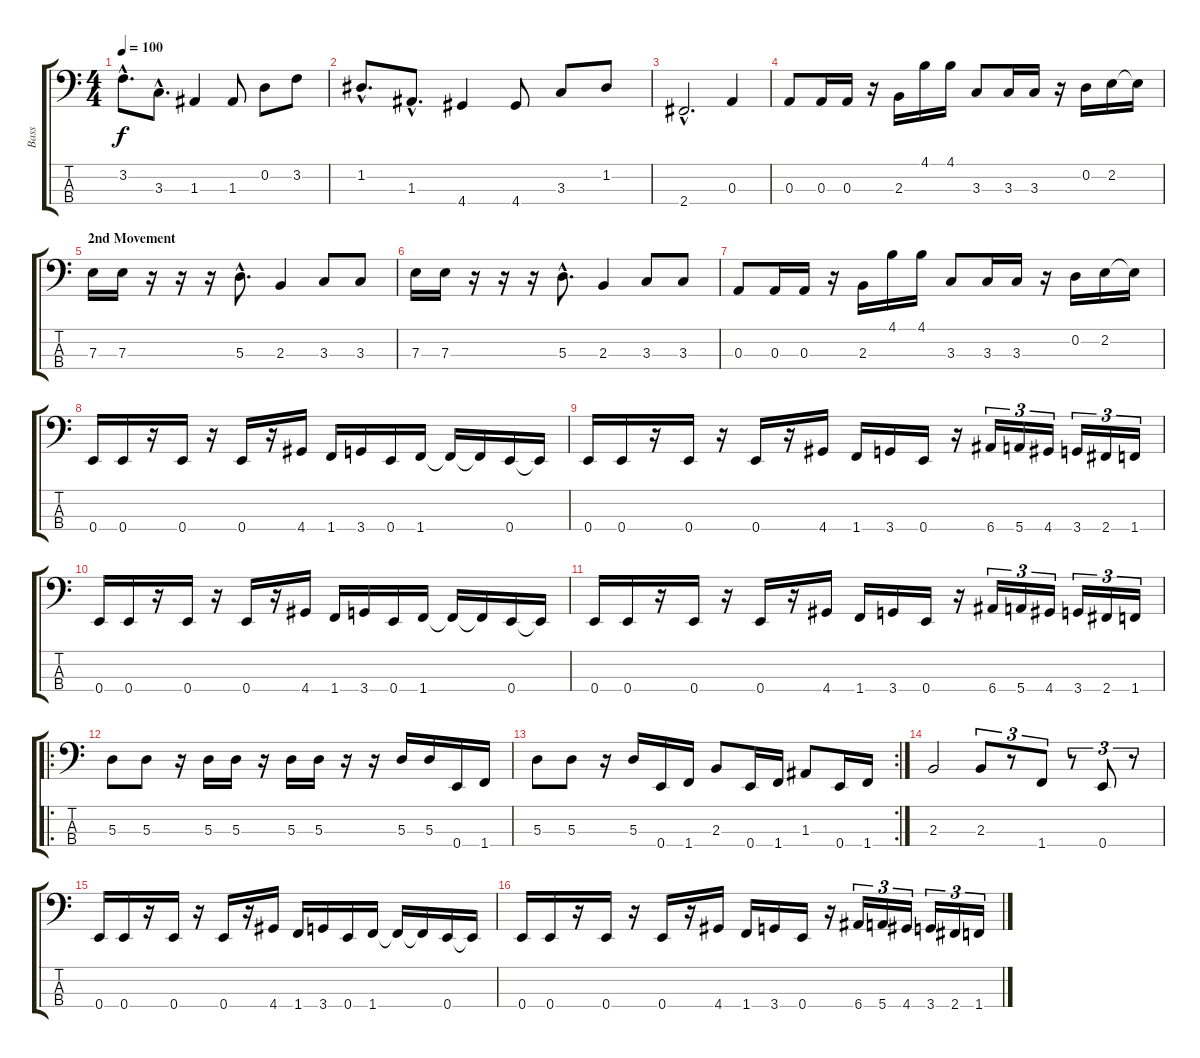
\track ("Bass" "Bass") {instrument electricbasspick}
\staff {score tabs}
\tuning (G2 D2 A1 E1) {hide}
\ts (4 4)
\tempo 100
\clef f4
\ks c
3.2{hac}.8{d dy f} 3.3{hac}.8{d} 1.3.4 1.3.8 0.2.8 3.2.8 |
1.2{hac}.8{d} 1.3{hac}.8{d} 4.4.4 4.4.8 3.3.8 1.2.8 |
2.4{hac}.2{d} 0.3.4 |
0.3.8 0.3.16 0.3.16 r.16 2.3.16 4.1.16 4.1.16 3.3.8 3.3.16 3.3.16 r.16 0.2.16 2.2.16 2.2{t}.16 |
\section ("" "2nd Movement")
7.3.16 7.3.16 r.16 r.16 r.16 5.3{hac}.8{d} 2.3.4 3.3.8 3.3.8 |
7.3.16 7.3.16 r.16 r.16 r.16 5.3{hac}.8{d} 2.3.4 3.3.8 3.3.8 |
0.3.8 0.3.16 0.3.16 r.16 2.3.16 4.1.16 4.1.16 3.3.8 3.3.16 3.3.16 r.16 0.2.16 2.2.16 2.2{t}.16 |
0.4.16 0.4.16 r.16 0.4.16 r.16 0.4.16 r.16 4.4.16 1.4.16 3.4.16 0.4.16 1.4.16 1.4{t}.16 1.4{t}.16 0.4.16 0.4{t}.16 |
0.4.16 0.4.16 r.16 0.4.16 r.16 0.4.16 r.16 4.4.16 1.4.16 3.4.16 0.4.16 r.16 6.4.16{tu (3 2)} 5.4.16{tu (3 2)} 4.4.16{tu (3 2)} 3.4.16{tu (3 2)} 2.4.16{tu (3 2)} 1.4.16{tu (3 2)} |
0.4.16 0.4.16 r.16 0.4.16 r.16 0.4.16 r.16 4.4.16 1.4.16 3.4.16 0.4.16 1.4.16 1.4{t}.16 1.4{t}.16 0.4.16 0.4{t}.16 |
0.4.16 0.4.16 r.16 0.4.16 r.16 0.4.16 r.16 4.4.16 1.4.16 3.4.16 0.4.16 r.16 6.4.16{tu (3 2)} 5.4.16{tu (3 2)} 4.4.16{tu (3 2)} 3.4.16{tu (3 2)} 2.4.16{tu (3 2)} 1.4.16{tu (3 2)} |
\ro
5.3.8 5.3.8 r.16 5.3.16 5.3.16 r.16 5.3.16 5.3.16 r.16 r.16 5.3.16 5.3.16 0.4.16 1.4.16 |
\rc 2
5.3.8 5.3.8 r.16 5.3.16 0.4.16 1.4.16 2.3.8 0.4.16 1.4.16 1.3.8 0.4.16 1.4.16 |
2.3.2 2.3.8{tu (3 2)} r.8{tu (3 2)} 1.4.8{tu (3 2)} r.8{tu (3 2)} 0.4.8{tu (3 2)} r.8{tu (3 2)} |
0.4.16 0.4.16 r.16 0.4.16 r.16 0.4.16 r.16 4.4.16 1.4.16 3.4.16 0.4.16 1.4.16 1.4{t}.16 1.4{t}.16 0.4.16 0.4{t}.16 |
0.4.16 0.4.16 r.16 0.4.16 r.16 0.4.16 r.16 4.4.16 1.4.16 3.4.16 0.4.16 r.16 6.4.16{tu (3 2)} 5.4.16{tu (3 2)} 4.4.16{tu (3 2)} 3.4.16{tu (3 2)} 2.4.16{tu (3 2)} 1.4.16{tu (3 2)}
